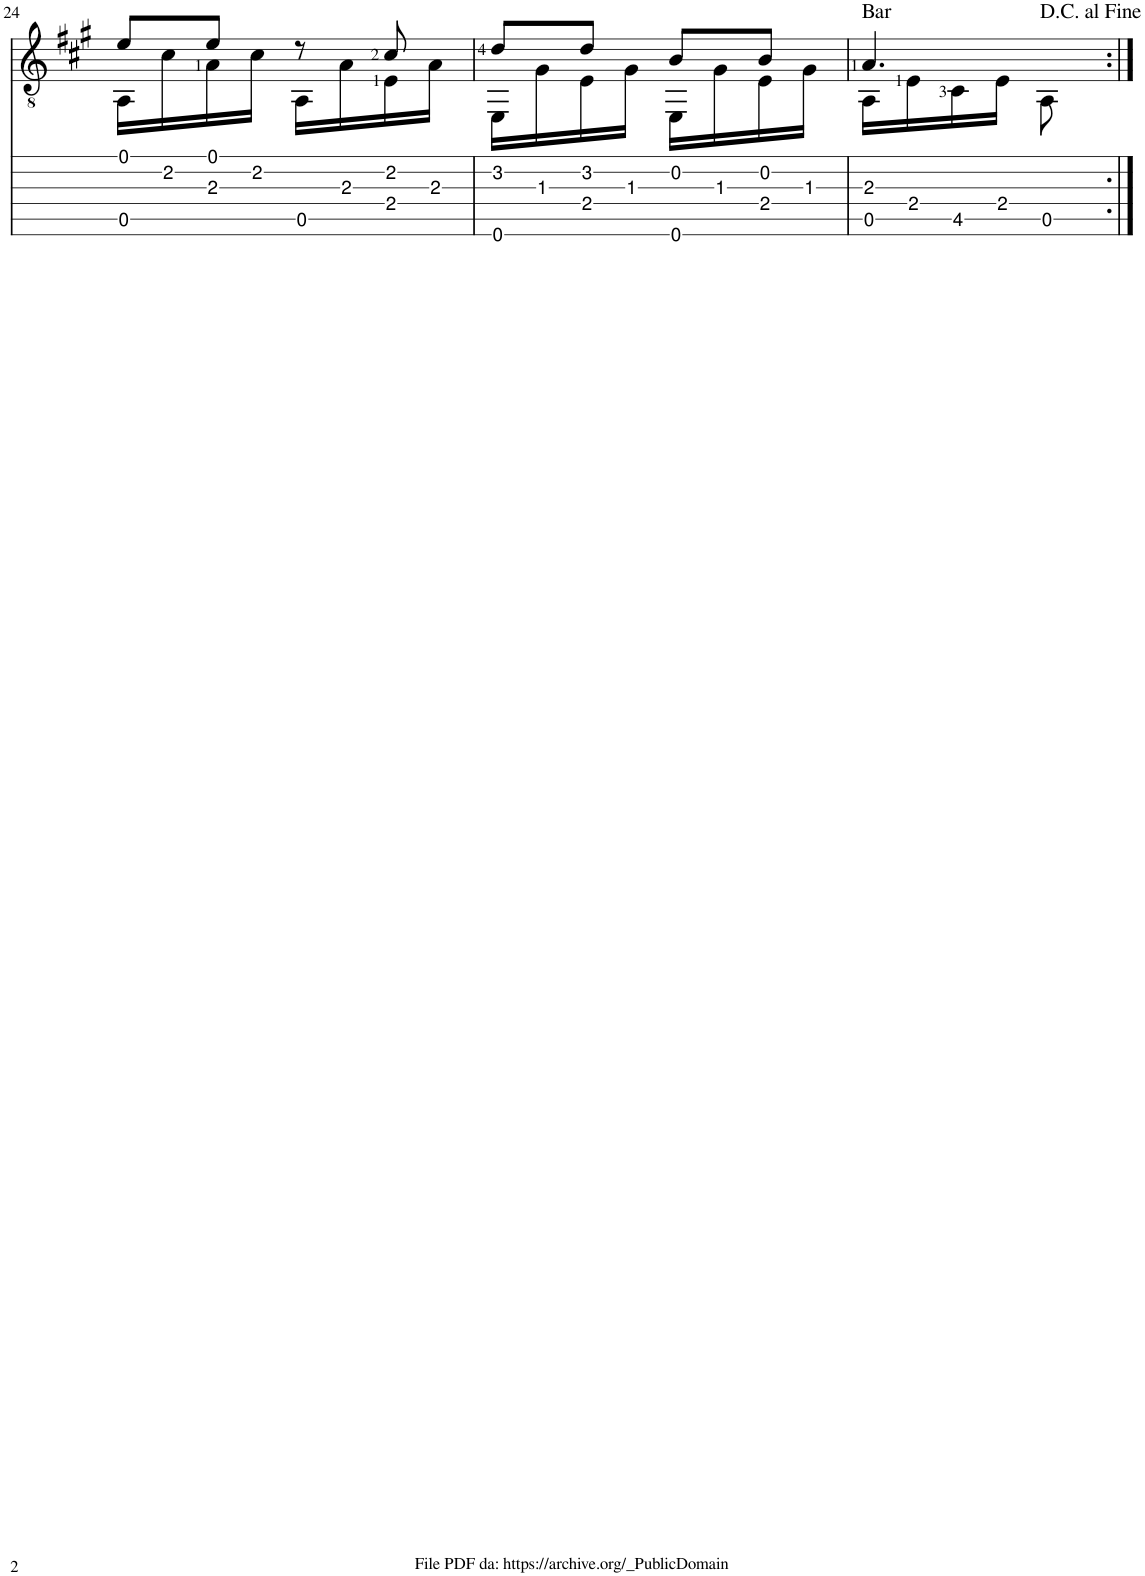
**kern	**kern
*part1	*part1
*staff2	*staff1
*I"Guitar	*
*I'Guit.	*
!!LO:PB:g=z
*	*clefGv2
*k[f#c#g#]	*k[f#c#g#]
*M2/4	*M2/4
=24	=24
*^	*^
8eL	16AALL	8e/L	16AA\LL
.	16c#J	.	16c#\
8eJ	16AL	8e/J	16A\
.	16c#JJ	.	16c#\JJ
8r	16AALL	8r	16AA\LL
.	16AJ	.	16A\
8c#	16EL	8c#/	16E\
.	16AJJ	.	16A\JJ
=25	=25	=25	=25
8dL	16EELL	8d/L	16EE\LL
.	16G#J	.	16G#\
8dJ	16EL	8d/J	16E\
.	16G#JJ	.	16G#\JJ
8BL	16EELL	8B/L	16EE\LL
.	16G#J	.	16G#\
8BJ	16EL	8B/J	16E\
.	16G#JJ	.	16G#\JJ
=26	=26	=26	=26
!	!	!LO:TX:a:t=Bar	!
4.A	16AALL	4.A/	16AA\LL
.	16EJ	.	16E\
.	16C#L	.	16C#\
.	16EJJ	.	16E\JJ
.	8AAJ	.	8AA\
*v	*v	*	*
*	*v	*v
=:|!	=:|!
*-	*-
